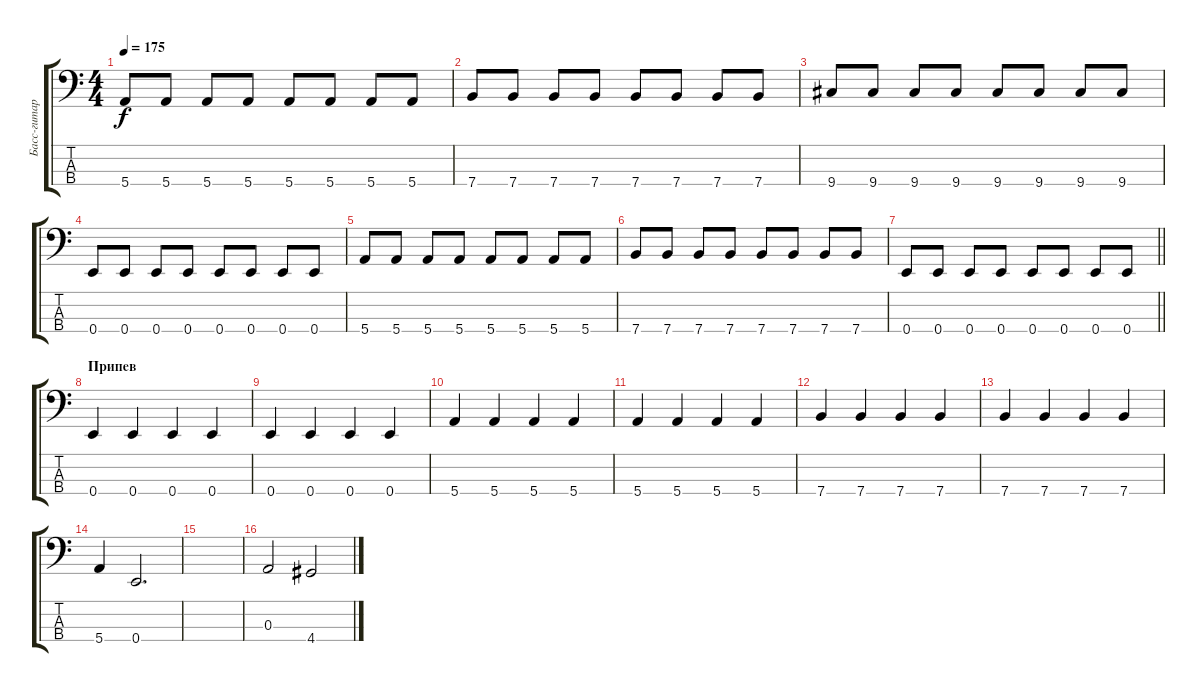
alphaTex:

\track ("Басс-гитара" "Басс-гитар") {instrument electricbasspick}
\staff {score tabs}
\tuning (G2 D2 A1 E1) {hide}
\ts (4 4)
\tempo 175
\clef f4
\ks c
5.4.8{dy f} 5.4.8 5.4.8 5.4.8 5.4.8 5.4.8 5.4.8 5.4.8 |
7.4.8 7.4.8 7.4.8 7.4.8 7.4.8 7.4.8 7.4.8 7.4.8 |
9.4.8 9.4.8 9.4.8 9.4.8 9.4.8 9.4.8 9.4.8 9.4.8 |
0.4.8 0.4.8 0.4.8 0.4.8 0.4.8 0.4.8 0.4.8 0.4.8 |
5.4.8 5.4.8 5.4.8 5.4.8 5.4.8 5.4.8 5.4.8 5.4.8 |
7.4.8 7.4.8 7.4.8 7.4.8 7.4.8 7.4.8 7.4.8 7.4.8 |
\barLineRight lightlight
0.4.8 0.4.8 0.4.8 0.4.8 0.4.8 0.4.8 0.4.8 0.4.8 |
\section ("" "Припев")
0.4.4 0.4.4 0.4.4 0.4.4 |
0.4.4 0.4.4 0.4.4 0.4.4 |
5.4.4 5.4.4 5.4.4 5.4.4 |
5.4.4 5.4.4 5.4.4 5.4.4 |
7.4.4 7.4.4 7.4.4 7.4.4 |
7.4.4 7.4.4 7.4.4 7.4.4 |
5.4.4 0.4.2{d} |
|
0.3.2 4.4.2
